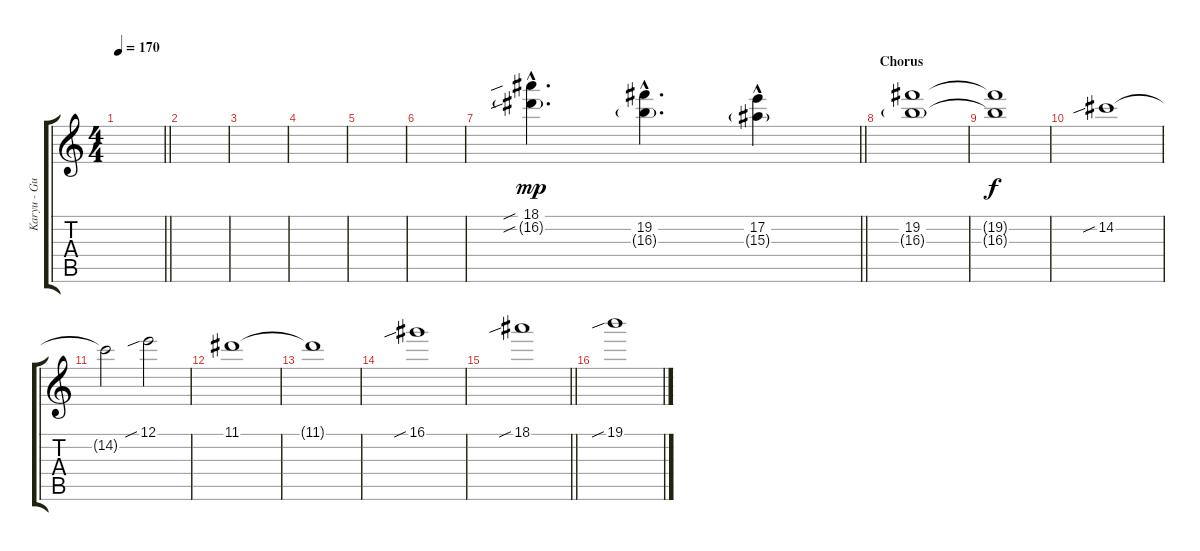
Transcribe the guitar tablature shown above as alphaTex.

\track ("Karyu - Guitar 3" "Karyu - Gu") {instrument electricguitarclean}
\staff {score tabs}
\tuning (E4 B3 G3 D3 A2 E2) {hide}
\ts (4 4)
\tempo 170
\clef g2
\barLineRight lightlight
\ks c
|
|
|
|
|
|
\barLineRight lightlight
(18.1{sib hac} 16.2{sib g}).4{d dy mp} (19.2{hac} 16.3{g}).4{d} (17.2{hac} 15.3{g}).4 |
\section ("" "Chorus")
(19.2 16.3{g}).1 |
(19.2{t} 16.3{t}).1{dy f} |
14.2{sib}.1 |
14.2{t}.2 12.1{sib}.2 |
11.1.1 |
11.1{t}.1 |
16.1{sib}.1 |
\barLineRight lightlight
18.1{sib}.1 |
\section ("" "")
19.1{sib}.1
